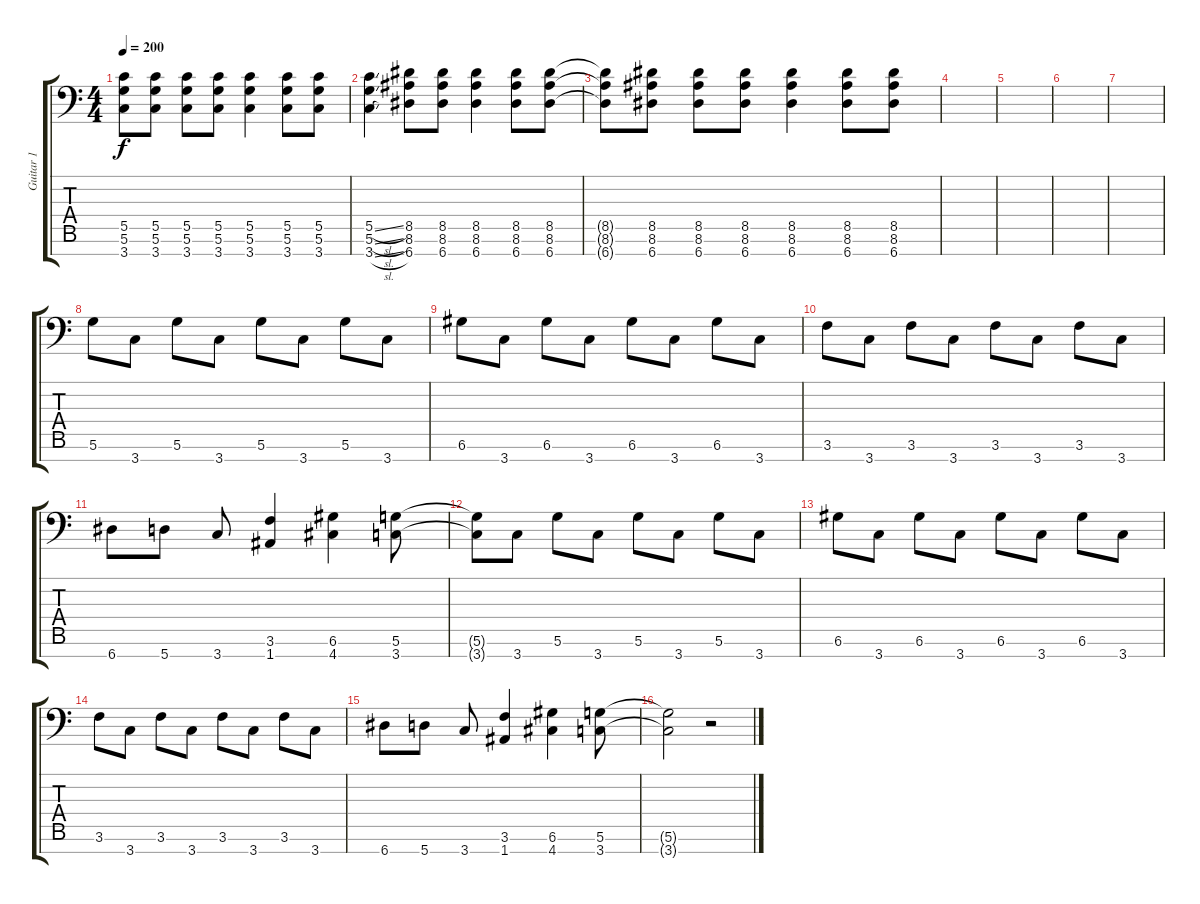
\track ("Guitar 1" "Guitar 1") {instrument distortionguitar}
\staff {score tabs}
\tuning (D4 A3 F3 C3 G2 D2 A1) {hide}
\ts (4 4)
\tempo 200
\clef f4
\ks c
(5.5{t} 5.6{t} 3.7{t}).8{dy f} (5.5 5.6 3.7).8 (5.5 5.6 3.7).8 (5.5 5.6 3.7).8 (5.5 5.6 3.7).4 (5.5 5.6 3.7).8 (5.5 5.6 3.7).8 |
(5.5{sl} 5.6{sl} 3.7{sl}).4 (8.5 8.6 6.7).8 (8.5 8.6 6.7).8 (8.5 8.6 6.7).4 (8.5 8.6 6.7).8 (8.5 8.6 6.7).8 |
(8.5{t} 8.6{t} 6.7{t}).8 (8.5 8.6 6.7).8 (8.5 8.6 6.7).8 (8.5 8.6 6.7).8 (8.5 8.6 6.7).4 (8.5 8.6 6.7).8 (8.5 8.6 6.7).8 |
|
|
|
|
5.6.8 3.7.8 5.6.8 3.7.8 5.6.8 3.7.8 5.6.8 3.7.8 |
6.6.8 3.7.8 6.6.8 3.7.8 6.6.8 3.7.8 6.6.8 3.7.8 |
3.6.8 3.7.8 3.6.8 3.7.8 3.6.8 3.7.8 3.6.8 3.7.8 |
6.7.8 5.7.8 3.7.8 (3.6 1.7).4 (6.6 4.7).4 (5.6 3.7).8 |
(5.6{t} 3.7{t}).8 3.7.8 5.6.8 3.7.8 5.6.8 3.7.8 5.6.8 3.7.8 |
6.6.8 3.7.8 6.6.8 3.7.8 6.6.8 3.7.8 6.6.8 3.7.8 |
3.6.8 3.7.8 3.6.8 3.7.8 3.6.8 3.7.8 3.6.8 3.7.8 |
6.7.8 5.7.8 3.7.8 (3.6 1.7).4 (6.6 4.7).4 (5.6 3.7).8 |
(5.6{t} 3.7{t}).2 r.2
